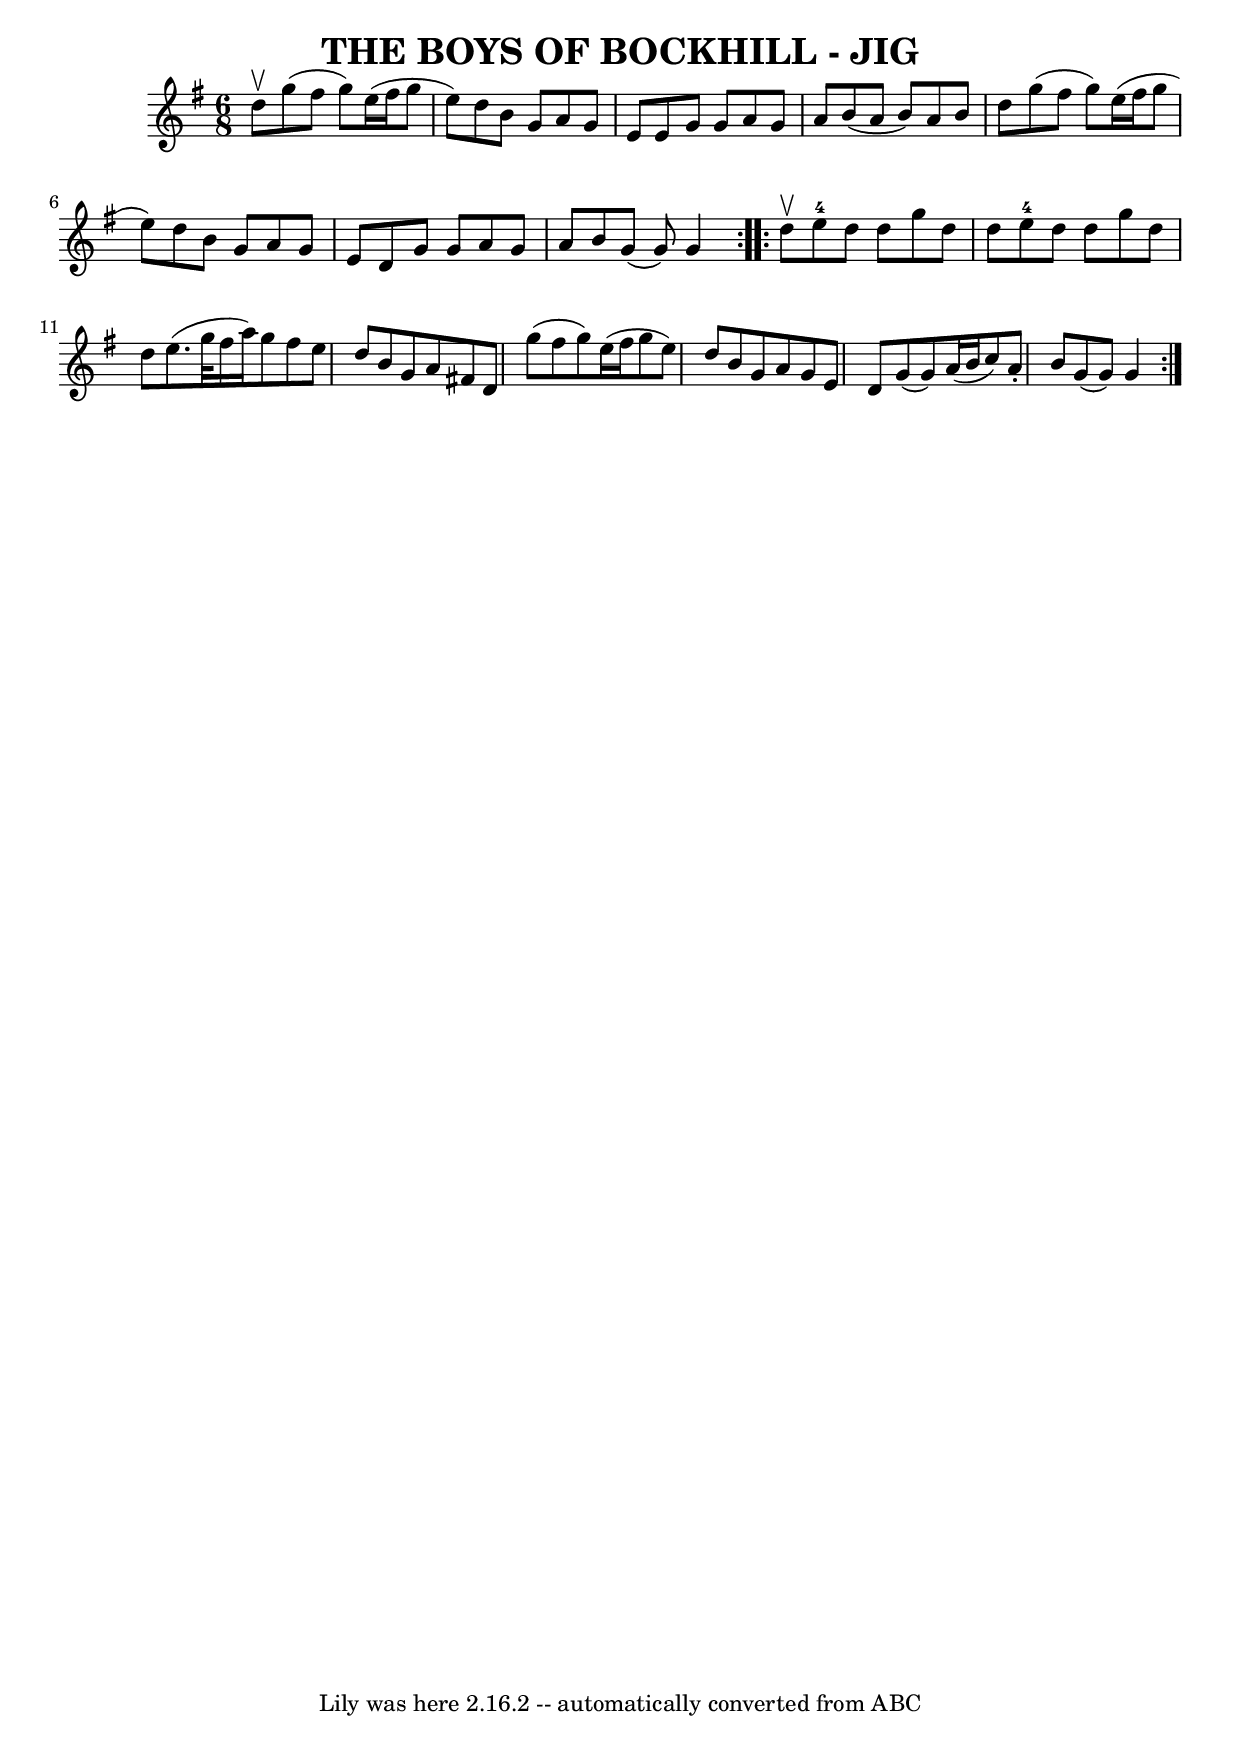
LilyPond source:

\version "2.7.40"
\include "Mammoth.ily"
\header {
	%% book = "Ryan's Mammoth Collection of Fiddle Tunes"
	crossRefNumber = "1"
	footnotes = ""
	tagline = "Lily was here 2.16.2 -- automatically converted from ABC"
	title = "THE BOYS OF BOCKHILL - JIG"
}
voicedefault =  {


\repeat volta 2 {
\time 6/8 
\key g \major d''8^\upbow       |
 g''8 (fis''8 g''8 
) e''16 (fis''16 g''8 e''8)   |
 d''8 b'8 g'8    
a'8 g'8 e'8    |
 e'8 g'8 g'8 a'8 g'8 a'8    
|
 b'8 (a'8 b'8) a'8 b'8 d''8        |
 g''8 (
 fis''8 g''8) e''16 (fis''16 g''8 e''8)   |
 d''8  
 b'8 g'8 a'8 g'8 e'8    |
 d'8 g'8 g'8 a'8 g'8 
 a'8    |
 b'8 g'8 (g'8) g'4    }     \repeat volta 2 {   
d''8^\upbow       |
 e''8-4 d''8 d''8 g''8 d''8    
d''8    |
 e''8-4 d''8 d''8 g''8 d''8 d''8    
|
 e''8. (g''32 fis''16 a''16) g''8 fis''8 e''8    
|
 d''8 b'8 g'8 a'8 fis'!8 d'8        |
 g''8 (
 fis''8 g''8) e''16 (fis''16 g''8 e''8)   |
 d''8   
 b'8 g'8 a'8 g'8 e'8    |
 d'8 g'8 (g'8) a'16 (
 b'16 c''8) a'8 -.   |
 b'8 g'8 (g'8) g'4    }   
}

\score{
    <<

	\context Staff="default"
	{
	    \voicedefault 
	}

    >>
	\layout {
	}
	\midi {}
}
